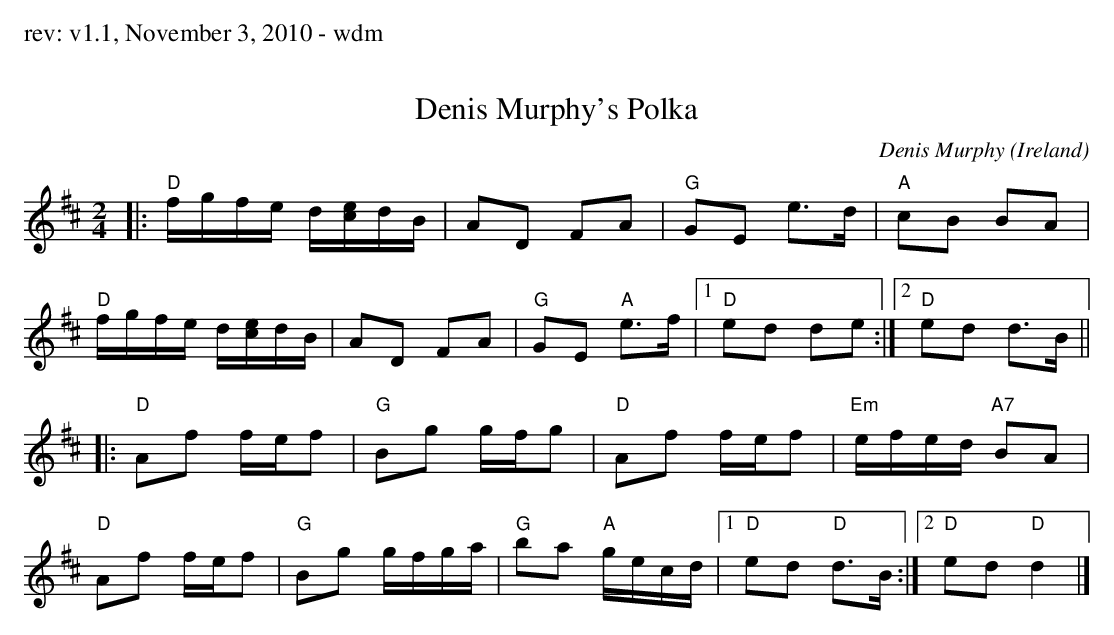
X:1
T: Denis Murphy's Polka
O: Ireland
C: Denis Murphy
M: 2/4
L: 1/8
K: D
|: "D"f/g/f/e/ d/[e/c/]d/B/ | AD FA | "G"GE e>d | "A"cB BA |
"D"f/g/f/e/ d/[e/c/]d/B/ | AD FA | "G"GE "A"e>f |1 "D"ed de :|2 "D"ed d>B ||
|: "D"Af f/e/f | "G"Bg g/f/g | "D"Af f/e/f | "Em"e/f/e/d/ "A7"BA |
"D"Af f/e/f | "G"Bg g/f/g/a/ | "G"ba "A"g/e/c/d/ |[1 "D"ed "D"d>B :|2 "D"ed "D"d2 |]
